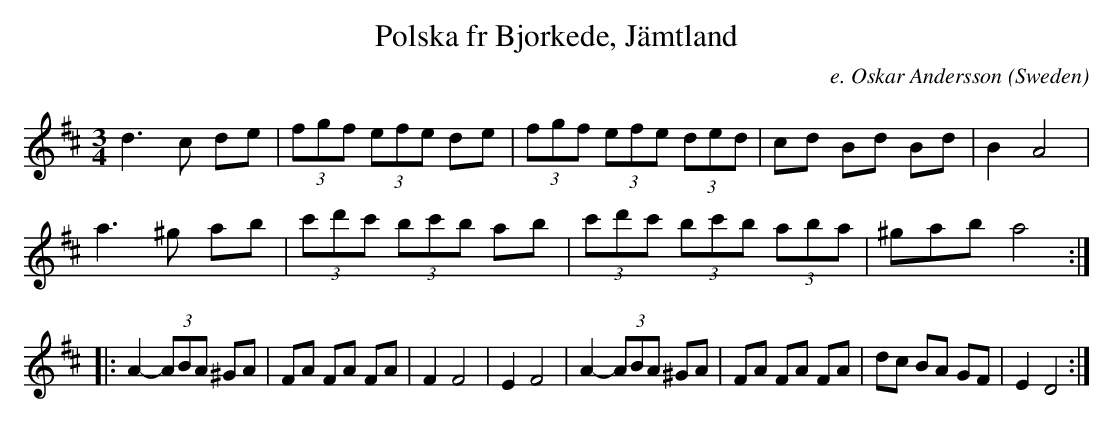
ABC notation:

X:1
T:Polska fr Bjorkede, J\"amtland
O:Sweden
M:3/4
C:e. Oskar Andersson
K:AMix
d3c de | (3fgf (3efe de | (3fgf (3efe (3ded | \
cd Bd Bd | B2 A4 |
a3 ^g ab | (3c'd'c' (3bc'b ab | \
(3c'd'c' (3bc'b (3aba | ^gab a4 :|
|:A2- (3ABA ^GA | FA FA FA | \
F2 F4 | E2 F4 |\
A2- (3ABA ^GA | FA FA FA | dc BA GF | E2 D4 :|
